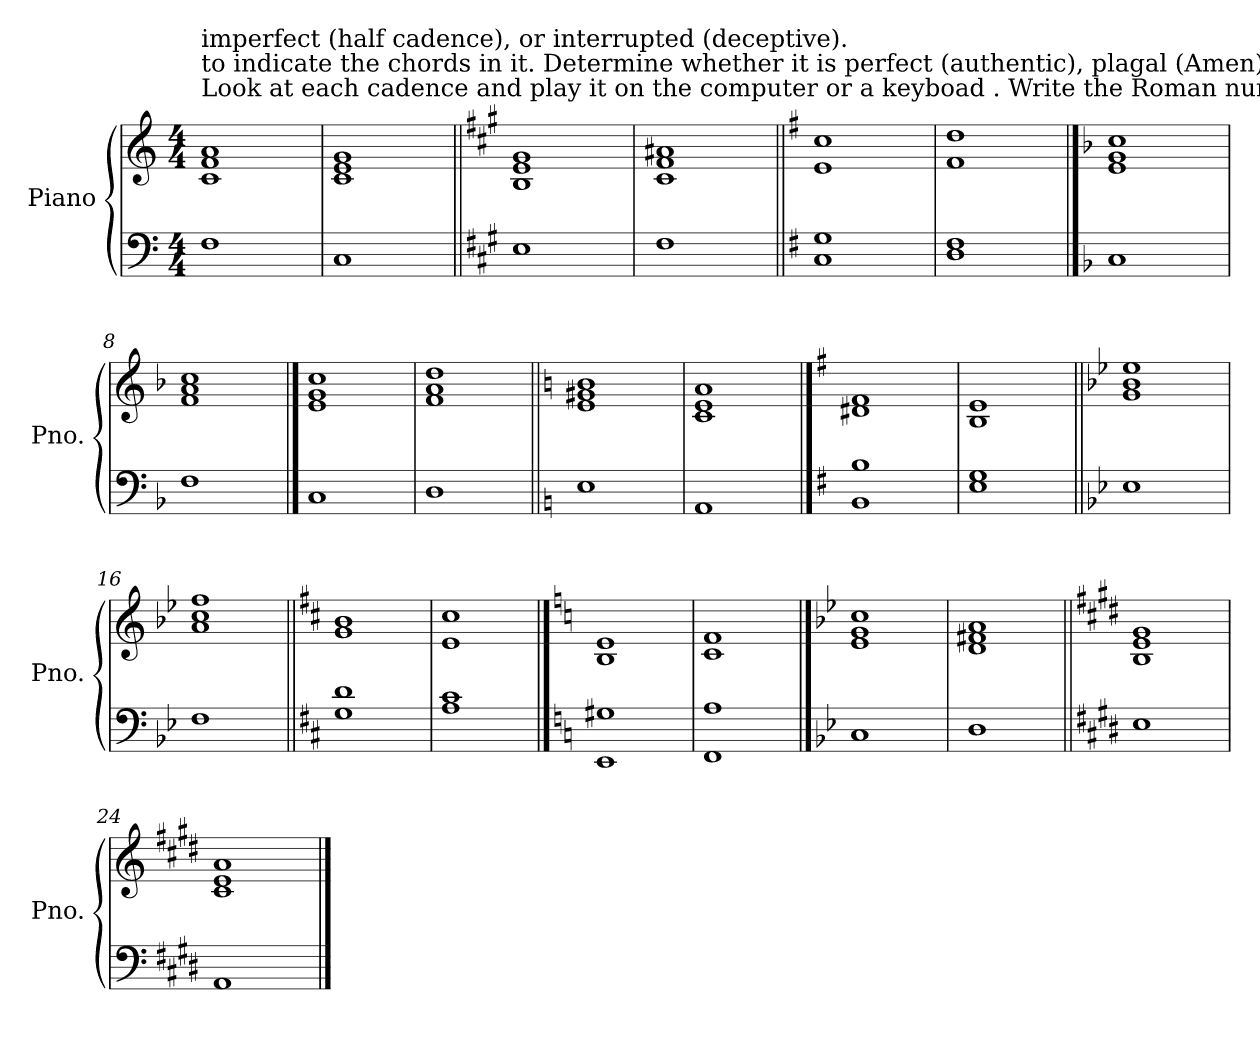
**kern	**kern
*part1	*part1
*staff2	*staff1
*I"Piano	*
*I'Pno.	*
!!LO:PB:g=z
*clefF4	*clefG2
*k[]	*k[]
*a:	*a:
*M4/4	*M4/4
=1	=1
!	!LO:TX:a:t=Look at each cadence and play it on the computer or a keyboad . Write the Roman numerals
!	!LO:TX:t=to indicate the chords in it. Determine whether it is perfect (authentic), plagal (Amen),
!	!LO:TX:t=imperfect (half cadence), or interrupted (deceptive).
1Fi	1ci 1fi 1ai
=2	=2
1Ci	1ci 1ei 1gi
=3||	=3||
*k[f#c#g#]	*k[f#c#g#]
*A:	*A:
1Ei	1Bi 1ei 1g#i
=4	=4
1F#i	1c#i 1f#i 1a#Xi
=5||	=5||
*k[f#]	*k[f#]
*G:	*G:
1Ci 1Gi	1ei 1cci
=6	=6
1Di 1F#i	1f#i 1ddi
!!LO:LB:g=z
==7	==7
*k[b-]	*k[b-]
*F:	*F:
1Ci	1ei 1gi 1cci
=8	=8
1Fi	1fi 1ai 1cci
==9	==9
1Ci	1ei 1gi 1cci
=10	=10
1Di	1fi 1ai 1ddi
=11||	=11||
*k[]	*k[]
*C:	*C:
1Ei	1ei 1g#Xi 1bi
=12	=12
1AAi	1ci 1ei 1ai
!!LO:LB:g=z
==13	==13
*k[f#]	*k[f#]
*G:	*G:
1BBi 1Bi	1d#Xi 1f#i
=14	=14
1Ei 1Gi	1Bi 1ei
=15||	=15||
*k[b-e-]	*k[b-e-]
*B-:	*B-:
1E-i	1gi 1b-i 1ee-i
=16	=16
1Fi	1ai 1cci 1ffi
=17||	=17||
*k[f#c#]	*k[f#c#]
*D:	*D:
1Gi 1di	1gi 1bi
=18	=18
1Ai 1c#i	1ei 1cc#i
!!LO:LB:g=z
==19	==19
*k[]	*k[]
*C:	*C:
1EEi 1G#Xi	1Bi 1ei
=20	=20
1FFi 1Ai	1ci 1fi
==21	==21
*k[b-e-]	*k[b-e-]
*B-:	*B-:
1Ci	1e-i 1gi 1cci
=22	=22
1Di	1di 1f#Xi 1ai
=23||	=23||
*k[f#c#g#d#]	*k[f#c#g#d#]
*E:	*E:
1Ei	1Bi 1ei 1g#i
=24	=24
1AAi	1c#i 1ei 1ai
==	==
*-	*-
